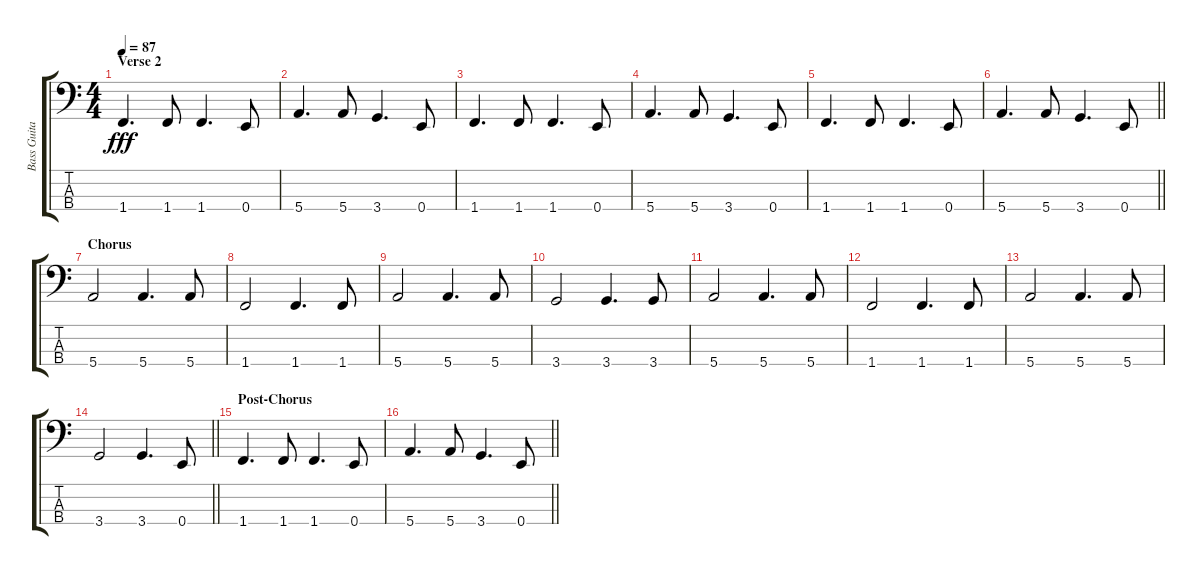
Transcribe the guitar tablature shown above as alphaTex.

\track ("Bass Guitar" "Bass Guita") {instrument electricbassfinger}
\staff {score tabs}
\tuning (G2 D2 A1 E1) {hide}
\ts (4 4)
\section ("" "Verse 2")
\tempo 87
\clef f4
\ks c
1.4.4{d dy fff} 1.4.8 1.4.4{d} 0.4.8 |
5.4.4{d} 5.4.8 3.4.4{d} 0.4.8 |
1.4.4{d} 1.4.8 1.4.4{d} 0.4.8 |
5.4.4{d} 5.4.8 3.4.4{d} 0.4.8 |
1.4.4{d} 1.4.8 1.4.4{d} 0.4.8 |
\barLineRight lightlight
5.4.4{d} 5.4.8 3.4.4{d} 0.4.8 |
\section ("" "Chorus")
5.4.2 5.4.4{d} 5.4.8 |
1.4.2 1.4.4{d} 1.4.8 |
5.4.2 5.4.4{d} 5.4.8 |
3.4.2 3.4.4{d} 3.4.8 |
5.4.2 5.4.4{d} 5.4.8 |
1.4.2 1.4.4{d} 1.4.8 |
5.4.2 5.4.4{d} 5.4.8 |
\barLineRight lightlight
3.4.2 3.4.4{d} 0.4.8 |
\section ("" "Post-Chorus")
1.4.4{d} 1.4.8 1.4.4{d} 0.4.8 |
\barLineRight lightlight
5.4.4{d} 5.4.8 3.4.4{d} 0.4.8
